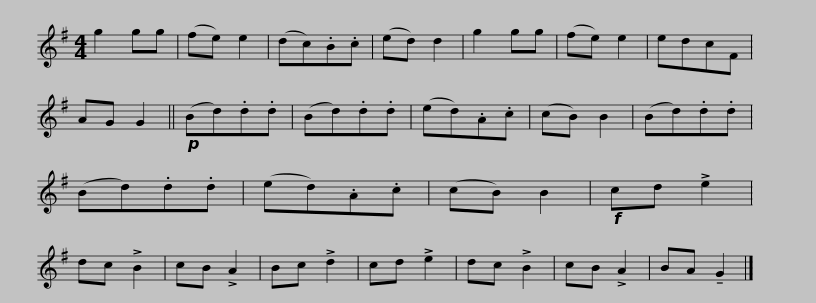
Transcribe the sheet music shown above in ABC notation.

X:1
L:1/8
M:4/4
I:linebreak $
K:G
V:1 treble
V:1
 g2 gg | (fe) e2 | (dc).B.c | (ed) d2 | g2 gg | %5
 (fe) e2 | edcF | AG G2 ||!p! (Bd).d.d | (Bd).d.d | %10
 (ed).A.c | (cB) B2 |$ (Bd).d.d | (Bd).d.d | (ed).A.c | %15
 (cB) B2 |!f! cd !>!e2 | dc !>!B2 | cB !>!A2 | Bc !>!d2 | %20
 cd !>!e2 | dc !>!B2 | cB !>!A2 | BA !tenuto!G2 |] %24
